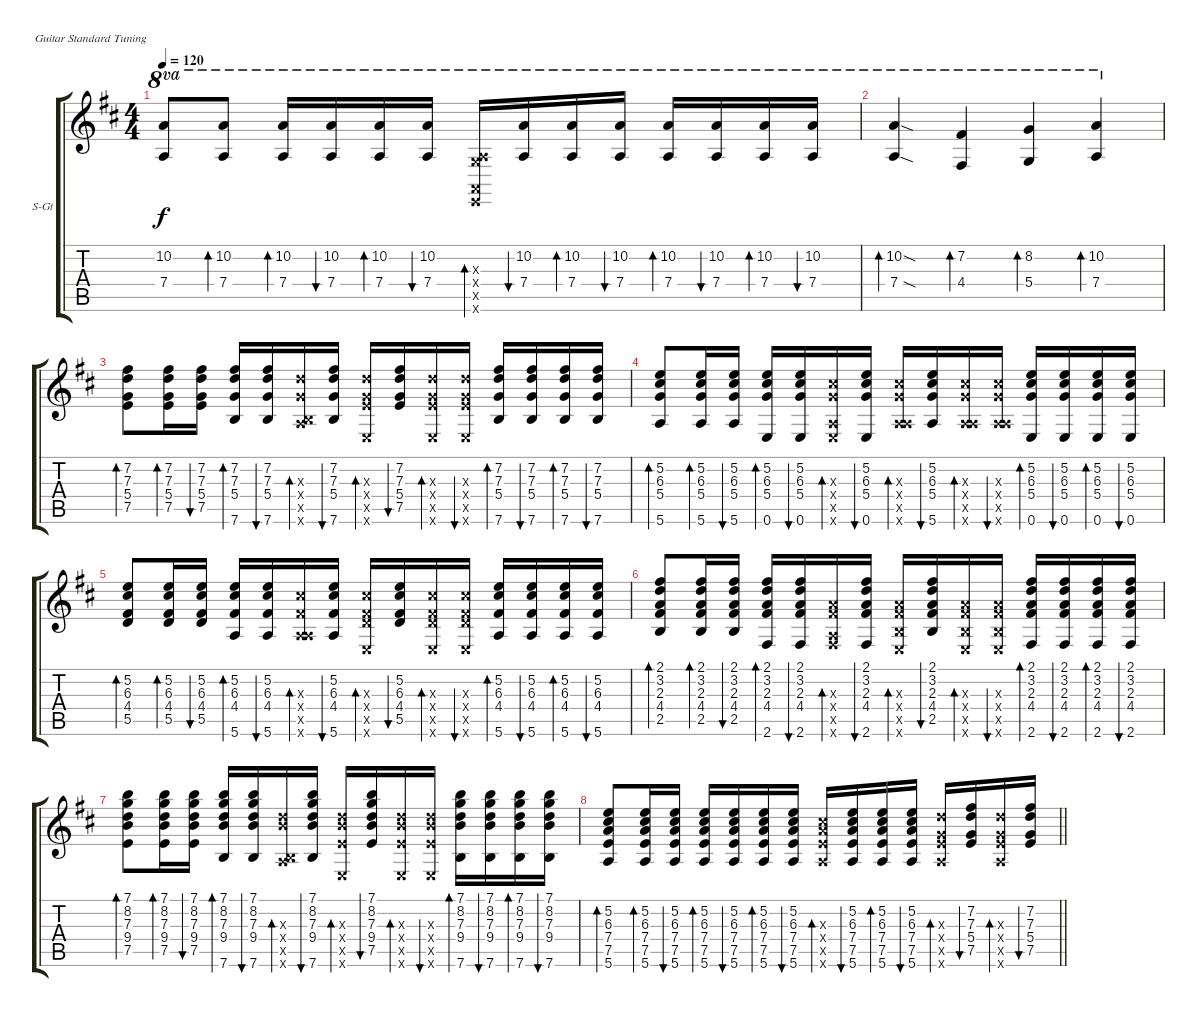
\bracketExtendMode groupsimilarinstruments
\firstSystemTrackNameOrientation horizontal
\otherSystemsTrackNameOrientation horizontal
\track ("A.Guitar 1" "S-Gt") {instrument acousticguitarsteel}
\staff {score tabs}
\tuning (E4 B3 G3 D3 A2 E2)
\ts (4 4)
\tempo 120
\clef g2
\ks d
(10.2{t} 7.4{t}).8{ot 8va dy f} (10.2 7.4).8{bd 30 ot 8va} (10.2 7.4).16{bd 30 ot 8va} (10.2 7.4).16{bu 30 ot 8va} (10.2 7.4).16{bd 30 ot 8va} (10.2 7.4).16{bu 30 ot 8va} (0.3{x} 7.4{x} 0.5{x} 0.6{x}).16{bd 30 ot 8va} (10.2 7.4).16{bu 30 ot 8va} (10.2 7.4).16{bd 30 ot 8va} (10.2 7.4).16{bu 30 ot 8va} (10.2 7.4).16{bd 30 ot 8va} (10.2 7.4).16{bu 30 ot 8va} (10.2 7.4).16{bd 30 ot 8va} (10.2 7.4).16{bu 30 ot 8va} |
(10.2{sod} 7.4{sod}).4{bd 30 ot 8va} (7.2 4.4).4{bd 30 ot 8va} (8.2 5.4).4{bd 30 ot 8va} (10.2 7.4).4{bd 30 ot 8va} |
(7.2 7.3 5.4 7.5).8{bd 30} (7.2 7.3 5.4 7.5).16{bd 30} (7.2 7.3 5.4 7.5).16{bu 30} (7.2 7.3 5.4 7.6).16{bd 30} (7.2 7.3 5.4 7.6).16{bu 30} (7.3{x} 5.4{x} 0.5{x} 7.6{x}).16{bd 30} (7.2 7.3 5.4 7.6).16{bu 30} (7.3{x} 5.4{x} 7.5{x} 0.6{x}).16{bd 30} (7.2 7.3 5.4 7.5).16{bu 30} (7.3{x} 5.4{x} 7.5{x} 0.6{x}).16{bd 30} (7.3{x} 5.4{x} 7.5{x} 0.6{x}).16{bu 30} (7.2 7.3 5.4 7.6).16{bd 30} (7.2 7.3 5.4 7.6).16{bu 30} (7.2 7.3 5.4 7.6).16{bd 30} (7.2 7.3 5.4 7.6).16{bu 30} |
(5.2 6.3 5.4 5.6).8{bd 30} (5.2 6.3 5.4 5.6).16{bd 30} (5.2 6.3 5.4 5.6).16{bu 30} (5.2 6.3 5.4 0.6).16{bd 30} (5.2 6.3 5.4 0.6).16{bu 30} (6.3{x} 5.4{x} 0.5{x} 0.6{x}).16{bd 30} (5.2 6.3 5.4 0.6).16{bu 30} (6.3{x} 5.4{x} 0.5{x} 5.6{x}).16{bd 30} (5.2 6.3 5.4 5.6).16{bu 30} (6.3{x} 5.4{x} 0.5{x} 5.6{x}).16{bd 30} (6.3{x} 5.4{x} 0.5{x} 5.6{x}).16{bu 30} (5.2 6.3 5.4 0.6).16{bd 30} (5.2 6.3 5.4 0.6).16{bu 30} (5.2 6.3 5.4 0.6).16{bd 30} (5.2 6.3 5.4 0.6).16{bu 30} |
(5.2 6.3 4.4 5.5).8{bd 30} (5.2 6.3 4.4 5.5).16{bd 30} (5.2 6.3 4.4 5.5).16{bu 30} (5.2 6.3 4.4 5.6).16{bd 30} (5.2 6.3 4.4 5.6).16{bu 30} (6.3{x} 4.4{x} 0.5{x} 5.6{x}).16{bd 30} (5.2 6.3 4.4 5.6).16{bu 30} (6.3{x} 4.4{x} 5.5{x} 0.6{x}).16{bd 30} (5.2 6.3 4.4 5.5).16{bu 30} (6.3{x} 4.4{x} 5.5{x} 0.6{x}).16{bd 30} (6.3{x} 4.4{x} 5.5{x} 0.6{x}).16{bu 30} (5.2 6.3 4.4 5.6).16{bd 30} (5.2 6.3 4.4 5.6).16{bu 30} (5.2 6.3 4.4 5.6).16{bd 30} (5.2 6.3 4.4 5.6).16{bu 30} |
(2.1 3.2 2.3 4.4 2.5).8{bd 30} (2.1 3.2 2.3 4.4 2.5).16{bd 30} (2.1 3.2 2.3 4.4 2.5).16{bu 30} (2.1 3.2 2.3 4.4 2.6).16{bd 30} (2.1 3.2 2.3 4.4 2.6).16{bu 30} (2.3{x} 4.4{x} 0.5{x} 2.6{x}).16{bd 30} (2.1 3.2 2.3 4.4 2.6).16{bu 30} (2.3{x} 4.4{x} 2.5{x} 0.6{x}).16{bd 30} (2.1 3.2 2.3 4.4 2.5).16{bu 30} (2.3{x} 4.4{x} 2.5{x} 0.6{x}).16{bd 30} (2.3{x} 4.4{x} 2.5{x} 0.6{x}).16{bu 30} (2.1 3.2 2.3 4.4 2.6).16{bd 30} (2.1 3.2 2.3 4.4 2.6).16{bu 30} (2.1 3.2 2.3 4.4 2.6).16{bd 30} (2.1 3.2 2.3 4.4 2.6).16{bu 30} |
(7.1 8.2 7.3 9.4 7.5).8{bd 30} (7.1 8.2 7.3 9.4 7.5).16{bd 30} (7.1 8.2 7.3 9.4 7.5).16{bu 30} (7.1 8.2 7.3 9.4 7.6).16{bd 30} (7.1 8.2 7.3 9.4 7.6).16{bu 30} (7.3{x} 9.4{x} 0.5{x} 7.6{x}).16{bd 30} (7.1 8.2 7.3 9.4 7.6).16{bu 30} (7.3{x} 9.4{x} 7.5{x} 0.6{x}).16{bd 30} (7.1 8.2 7.3 9.4 7.5).16{bu 30} (7.3{x} 9.4{x} 7.5{x} 0.6{x}).16{bd 30} (7.3{x} 9.4{x} 7.5{x} 0.6{x}).16{bu 30} (7.1 8.2 7.3 9.4 7.6).16{bd 30} (7.1 8.2 7.3 9.4 7.6).16{bu 30} (7.1 8.2 7.3 9.4 7.6).16{bd 30} (7.1 8.2 7.3 9.4 7.6).16{bu 30} |
\barLineRight lightlight
(5.2 6.3 7.4 7.5 5.6).8{bd 30} (5.2 6.3 7.4 7.5 5.6).16{bd 30} (5.2 6.3 7.4 7.5 5.6).16{bu 30} (5.2 6.3 7.4 7.5 5.6).16{bd 30} (5.2 6.3 7.4 7.5 5.6).16{bu 30} (5.2 6.3 7.4 7.5 5.6).16{bd 30} (5.2 6.3 7.4 7.5 5.6).16{bu 30} (6.3{x} 7.4{x} 7.5{x} 5.6{x}).16{bd 30} (5.2 6.3 7.4 7.5 5.6).16{bu 30} (5.2 6.3 7.4 7.5 5.6).16{bd 30} (5.2 6.3 7.4 7.5 5.6).16{bu 30} (7.3{x} 5.4{x} 7.5{x} 5.6{x}).16{bd 30} (7.2 7.3 5.4 7.5).16{bu 30} (7.3{x} 5.4{x} 7.5{x} 5.6{x}).16{bd 30} (7.2 7.3 5.4 7.5).16{bu 30}
